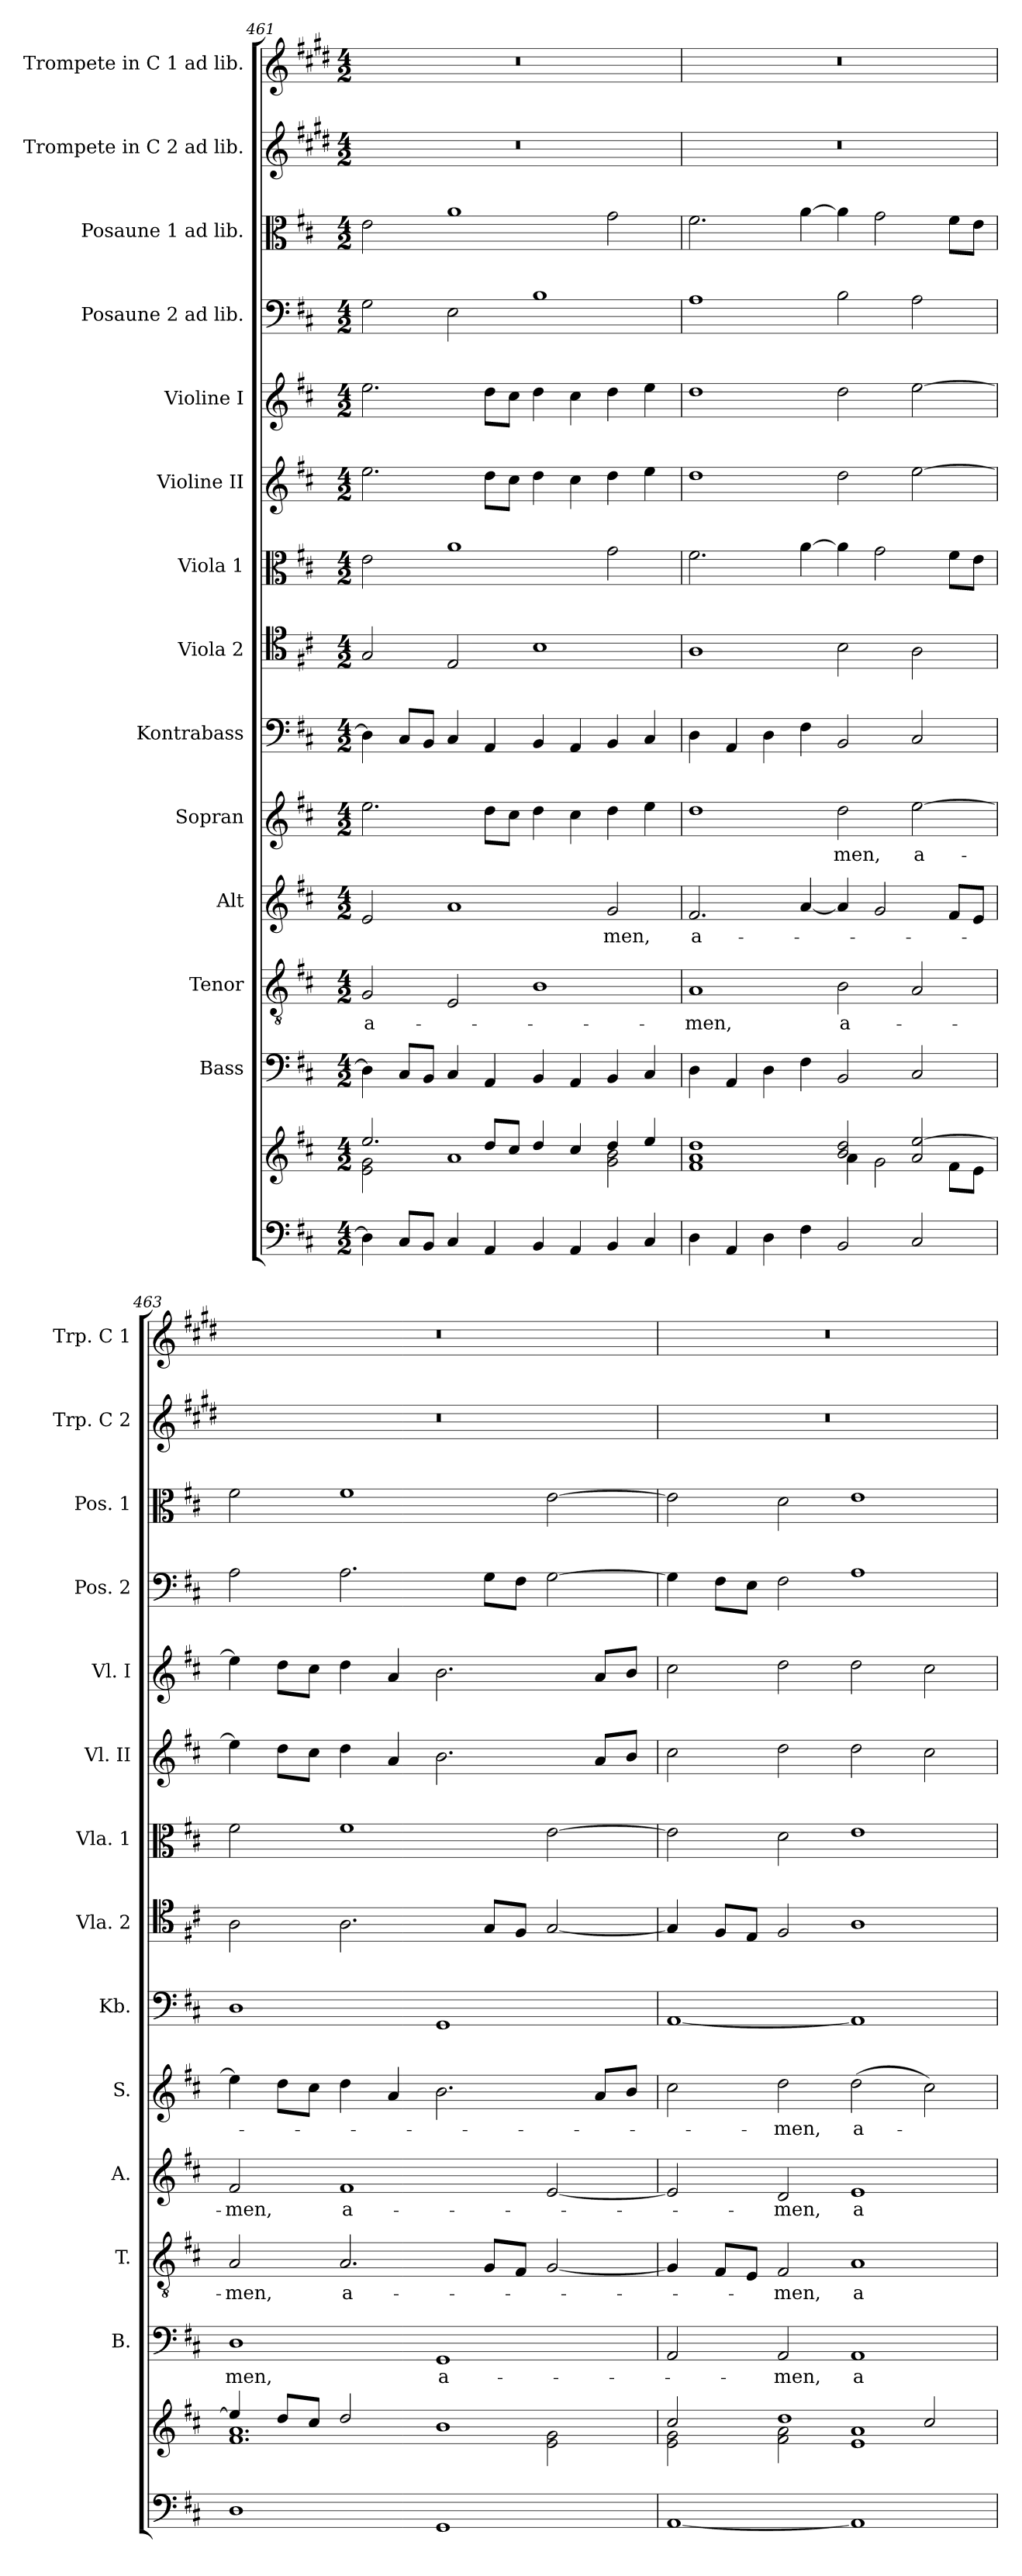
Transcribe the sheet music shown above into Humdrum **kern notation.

**kern	**kern	**kern	**text	**kern	**text	**kern	**text	**kern	**text	**kern	**kern	**kern	**kern	**kern	**kern	**kern	**kern	**kern
*part14	*part14	*part13	*part13	*part12	*part12	*part11	*part11	*part10	*part10	*part9	*part8	*part7	*part6	*part5	*part4	*part3	*part2	*part1
*staff15	*staff14	*staff13	*staff13	*staff12	*staff12	*staff11	*staff11	*staff10	*staff10	*staff9	*staff8	*staff7	*staff6	*staff5	*staff4	*staff3	*staff2	*staff1
*	*	*I"Bass	*	*I"Tenor	*	*I"Alt	*	*I"Sopran	*	*I"Kontrabass	*I"Viola 2	*I"Viola 1	*I"Violine II	*I"Violine I	*I"Posaune 2 ad lib.	*I"Posaune 1 ad lib.	*I"Trompete in C 2 ad lib.	*I"Trompete in C 1 ad lib.
*	*	*I'B.	*	*I'T.	*	*I'A.	*	*I'S.	*	*I'Kb.	*I'Vla. 2	*I'Vla. 1	*I'Vl. II	*I'Vl. I	*I'Pos. 2	*I'Pos. 1	*I'Trp. C 2	*I'Trp. C 1
*clefF4	*clefG2	*clefF4	*	*clefGv2	*	*clefG2	*	*clefG2	*	*clefF4	*clefC4	*clefC3	*clefG2	*clefG2	*clefF4	*clefC3	*clefG2	*clefG2
*	*	*	*	*	*	*	*	*	*	*ITrd7c12	*	*	*	*	*	*	*ITrd1c2	*ITrd1c2
*k[f#c#]	*k[f#c#]	*k[f#c#]	*	*k[f#c#]	*	*k[f#c#]	*	*k[f#c#]	*	*k[f#c#]	*k[f#c#]	*k[f#c#]	*k[f#c#]	*k[f#c#]	*k[f#c#]	*k[f#c#]	*k[f#c#]	*k[f#c#]
*D:	*D:	*D:	*	*D:	*	*D:	*	*D:	*	*D:	*D:	*D:	*D:	*D:	*D:	*D:	*D:	*D:
*M4/2	*M4/2	*M4/2	*	*M4/2	*	*M4/2	*	*M4/2	*	*M4/2	*M4/2	*M4/2	*M4/2	*M4/2	*M4/2	*M4/2	*M4/2	*M4/2
=461	=461	=461	=461	=461	=461	=461	=461	=461	=461	=461	=461	=461	=461	=461	=461	=461	=461	=461
*	*^	*	*	*	*	*	*	*	*	*	*	*	*	*	*	*	*	*
!	!	!	!	!	!	!LO:LY:b	!	!	!	!	!	!	!	!	!	!	!	!	!
4D\]	2.ee/	2e\ 2g\	4D\]	.	2G/	a-	2e/	.	2.ee\	.	4DD\]	2G/	2e\	2.ee\	2.ee\	2G\	2e\	0r	0r
8C#/L	.	.	8C#/L	.	.	.	.	.	.	.	8CC#/L	.	.	.	.	.	.	.	.
8BB/J	.	.	8BB/J	.	.	.	.	.	.	.	8BBB/J	.	.	.	.	.	.	.	.
4C#/	.	1a	4C#/	.	2E/	.	1a	.	.	.	4CC#/	2E/	1a	.	.	2E\	1a	.	.
4AA/	8dd/L	.	4AA/	.	.	.	.	.	8dd\L	.	4AAA/	.	.	8dd\L	8dd\L	.	.	.	.
.	8cc#/J	.	.	.	.	.	.	.	8cc#\J	.	.	.	.	8cc#\J	8cc#\J	.	.	.	.
4BB/	4dd/	.	4BB/	.	1B	.	.	.	4dd\	.	4BBB/	1B	.	4dd\	4dd\	1B	.	.	.
4AA/	4cc#/	.	4AA/	.	.	.	.	.	4cc#\	.	4AAA/	.	.	4cc#\	4cc#\	.	.	.	.
!	!	!	!	!	!	!	!	!LO:LY:b	!	!	!	!	!	!	!	!	!	!	!
4BB/	4dd/	2g\ 2b\	4BB/	.	.	.	2g/	-men,	4dd\	.	4BBB/	.	2g\	4dd\	4dd\	.	2g\	.	.
4C#/	4ee/	.	4C#/	.	.	.	.	.	4ee\	.	4CC#/	.	.	4ee\	4ee\	.	.	.	.
=462	=462	=462	=462	=462	=462	=462	=462	=462	=462	=462	=462	=462	=462	=462	=462	=462	=462	=462	=462
!	!	!	!	!	!	!LO:LY:b	!	!LO:LY:b	!	!	!	!	!	!	!	!	!	!	!
4D\	1f# 1a 1dd	1ryy	4D\	.	1A	-men,	2.f#/	a-	1dd	.	4DD\	1A	2.f#\	1dd	1dd	1A	2.f#\	0r	0r
4AA/	.	.	4AA/	.	.	.	.	.	.	.	4AAA/	.	.	.	.	.	.	.	.
4D\	.	.	4D\	.	.	.	.	.	.	.	4DD\	.	.	.	.	.	.	.	.
4F#\	.	.	4F#\	.	.	.	[4a/	.	.	.	4FF#\	.	[4a\	.	.	.	[4a\	.	.
!	!	!	!	!	!	!LO:LY:b	!	!	!	!LO:LY:b	!	!	!	!	!	!	!	!	!
2BB/	2b/ 2dd/	4a\	2BB/	.	2B\	a-	4a/]	.	2dd\	-men,	2BBB/	2B\	4a\]	2dd\	2dd\	2B\	4a\]	.	.
.	.	2g\	.	.	.	.	2g/	.	.	.	.	.	2g\	.	.	.	2g\	.	.
!	!	!	!	!	!	!	!	!	!	!LO:LY:b	!	!	!	!	!	!	!	!	!
2C#/	2a/ [>2ee/	.	2C#/	.	2A/	.	.	.	[2ee\	a-	2CC#/	2A\	.	[2ee\	[2ee\	2A\	.	.	.
.	.	8f#\L	.	.	.	.	8f#/L	.	.	.	.	.	8f#\L	.	.	.	8f#\L	.	.
.	.	8e\J	.	.	.	.	8e/J	.	.	.	.	.	8e\J	.	.	.	8e\J	.	.
=463	=463	=463	=463	=463	=463	=463	=463	=463	=463	=463	=463	=463	=463	=463	=463	=463	=463	=463	=463
!	!	!	!	!LO:LY:b	!	!LO:LY:b	!	!LO:LY:b	!	!	!	!	!	!	!	!	!	!	!
1D	4ee/]	1.f# 1.a	1D	-men,	2A/	-men,	2f#/	-men,	4ee\]	.	1DD	2A\	2f#\	4ee\]	4ee\]	2A\	2f#\	0r	0r
.	8dd/L	.	.	.	.	.	.	.	8dd\L	.	.	.	.	8dd\L	8dd\L	.	.	.	.
.	8cc#/J	.	.	.	.	.	.	.	8cc#\J	.	.	.	.	8cc#\J	8cc#\J	.	.	.	.
!	!	!	!	!	!	!LO:LY:b	!	!LO:LY:b	!	!	!	!	!	!	!	!	!	!	!
.	2dd/	.	.	.	2.A/	a-	1f#	a-	4dd\	.	.	2.A\	1f#	4dd\	4dd\	2.A\	1f#	.	.
.	.	.	.	.	.	.	.	.	4a/	.	.	.	.	4a/	4a/	.	.	.	.
!	!	!	!	!LO:LY:b	!	!	!	!	!	!	!	!	!	!	!	!	!	!	!
1GG	1b	.	1GG	a-	.	.	.	.	2.b\	.	1GGG	.	.	2.b\	2.b\	.	.	.	.
.	.	.	.	.	8G/L	.	.	.	.	.	.	8G/L	.	.	.	8G\L	.	.	.
.	.	.	.	.	8F#/J	.	.	.	.	.	.	8F#/J	.	.	.	8F#\J	.	.	.
.	.	2e\ 2g\	.	.	[2G/	.	[2e/	.	.	.	.	[2G/	[2e\	.	.	[2G\	[2e\	.	.
.	.	.	.	.	.	.	.	.	8a/L	.	.	.	.	8a/L	8a/L	.	.	.	.
.	.	.	.	.	.	.	.	.	8b/J	.	.	.	.	8b/J	8b/J	.	.	.	.
!!LO:PB:g=z
=464	=464	=464	=464	=464	=464	=464	=464	=464	=464	=464	=464	=464	=464	=464	=464	=464	=464	=464	=464
[1AA	2cc#/	2e\ 2g\	2AA/	.	4G/]	.	2e/]	.	2cc#\	.	[1AAA	4G/]	2e\]	2cc#\	2cc#\	4G\]	2e\]	0r	0r
.	.	.	.	.	8F#/L	.	.	.	.	.	.	8F#/L	.	.	.	8F#\L	.	.	.
.	.	.	.	.	8E/J	.	.	.	.	.	.	8E/J	.	.	.	8E\J	.	.	.
!	!	!	!	!LO:LY:b	!	!LO:LY:b	!	!LO:LY:b	!	!LO:LY:b	!	!	!	!	!	!	!	!	!
.	1dd	2f#\ 2a\	2AA/	-men,	2F#/	-men,	2d/	-men,	2dd\	-men,	.	2F#/	2d\	2dd\	2dd\	2F#\	2d\	.	.
!	!	!	!	!LO:LY:b	!	!LO:LY:b	!	!LO:LY:b	!	!LO:LY:b	!	!	!	!	!	!	!	!	!
1AA]	.	1e 1a	1AA	a-	1A	a-	1e	a-	(>2dd\	a-	1AAA]	1A	1e	2dd\	2dd\	1A	1e	.	.
.	2cc#/	.	.	.	.	.	.	.	2cc#\)	.	.	.	.	2cc#\	2cc#\	.	.	.	.
*	*v	*v	*	*	*	*	*	*	*	*	*	*	*	*	*	*	*	*	*
=	=	=	=	=	=	=	=	=	=	=	=	=	=	=	=	=	=	=
*-	*-	*-	*-	*-	*-	*-	*-	*-	*-	*-	*-	*-	*-	*-	*-	*-	*-	*-
